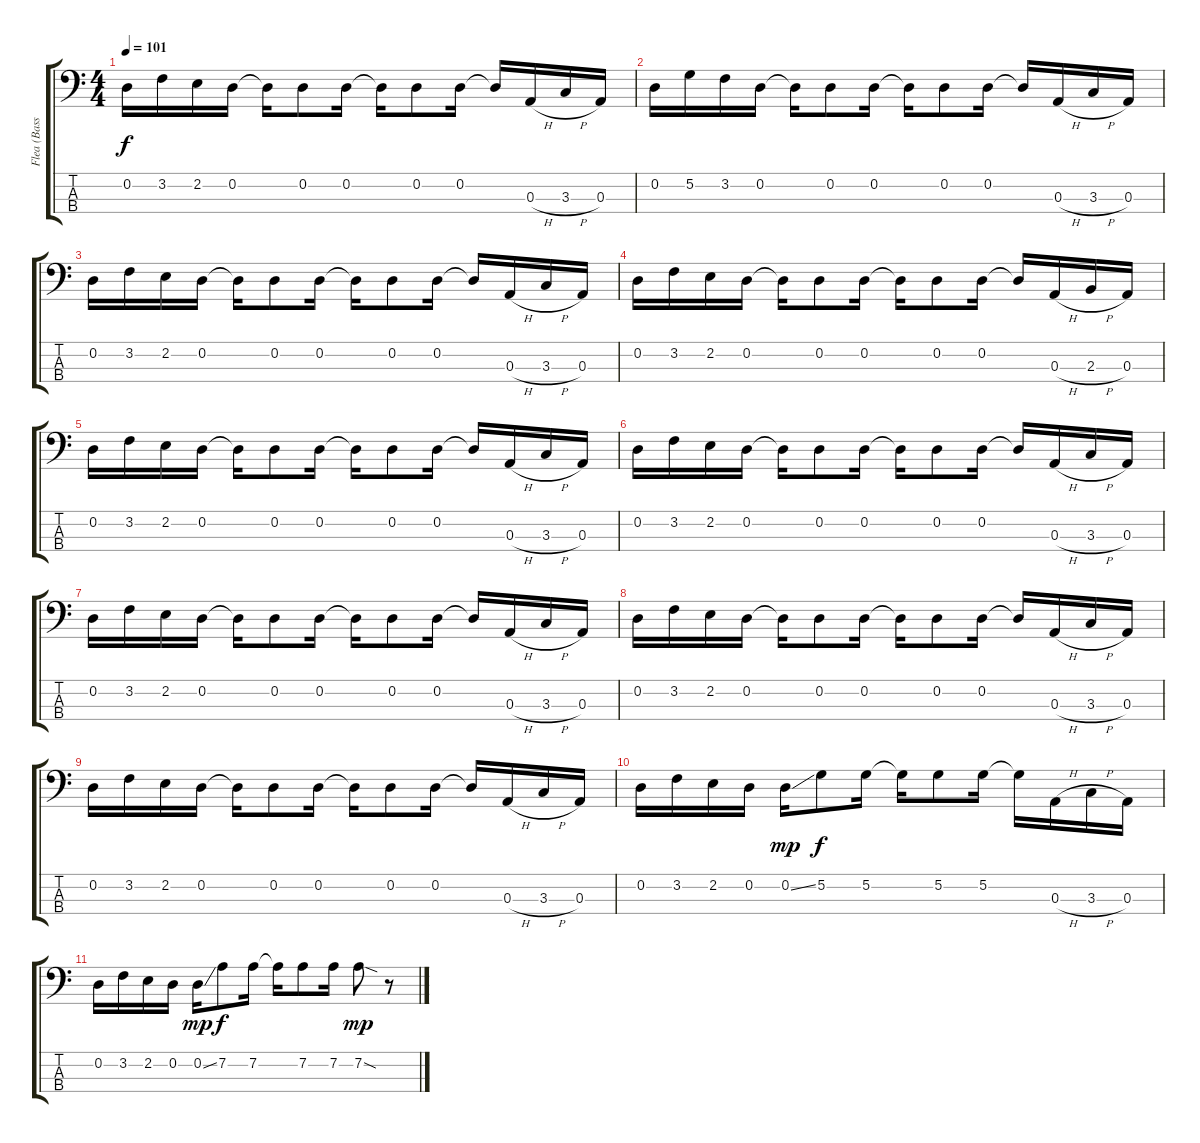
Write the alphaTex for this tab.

\track ("Flea (Bass)" "Flea (Bass") {instrument slapbass1}
\staff {score tabs}
\tuning (G2 D2 A1 E1) {hide}
\ts (4 4)
\tempo 101
\clef f4
\ks c
0.2.16{dy f} 3.2.16 2.2.16 0.2.16 0.2{t}.16 0.2.8 0.2.16 0.2{t}.16 0.2.8 0.2.16 0.2{t}.16 0.3{h}.16 3.3{h}.16 0.3.16 |
0.2.16 5.2.16 3.2.16 0.2.16 0.2{t}.16 0.2.8 0.2.16 0.2{t}.16 0.2.8 0.2.16 0.2{t}.16 0.3{h}.16 3.3{h}.16 0.3.16 |
0.2.16 3.2.16 2.2.16 0.2.16 0.2{t}.16 0.2.8 0.2.16 0.2{t}.16 0.2.8 0.2.16 0.2{t}.16 0.3{h}.16 3.3{h}.16 0.3.16 |
0.2.16 3.2.16 2.2.16 0.2.16 0.2{t}.16 0.2.8 0.2.16 0.2{t}.16 0.2.8 0.2.16 0.2{t}.16 0.3{h}.16 2.3{h}.16 0.3.16 |
0.2.16 3.2.16 2.2.16 0.2.16 0.2{t}.16 0.2.8 0.2.16 0.2{t}.16 0.2.8 0.2.16 0.2{t}.16 0.3{h}.16 3.3{h}.16 0.3.16 |
0.2.16 3.2.16 2.2.16 0.2.16 0.2{t}.16 0.2.8 0.2.16 0.2{t}.16 0.2.8 0.2.16 0.2{t}.16 0.3{h}.16 3.3{h}.16 0.3.16 |
0.2.16 3.2.16 2.2.16 0.2.16 0.2{t}.16 0.2.8 0.2.16 0.2{t}.16 0.2.8 0.2.16 0.2{t}.16 0.3{h}.16 3.3{h}.16 0.3.16 |
0.2.16 3.2.16 2.2.16 0.2.16 0.2{t}.16 0.2.8 0.2.16 0.2{t}.16 0.2.8 0.2.16 0.2{t}.16 0.3{h}.16 3.3{h}.16 0.3.16 |
0.2.16 3.2.16 2.2.16 0.2.16 0.2{t}.16 0.2.8 0.2.16 0.2{t}.16 0.2.8 0.2.16 0.2{t}.16 0.3{h}.16 3.3{h}.16 0.3.16 |
0.2.16 3.2.16 2.2.16 0.2.16 0.2{ss}.16{dy mp} 5.2.8{dy f} 5.2.16 5.2{t}.16 5.2.8 5.2.16 5.2{t}.16 0.3{h}.16 3.3{h}.16 0.3.16 |
0.2.16 3.2.16 2.2.16 0.2.16 0.2{ss}.16{dy mp} 7.2.8{dy f} 7.2.16 7.2{t}.16 7.2.8 7.2.16 7.2{sod}.8{dy mp} r.8
